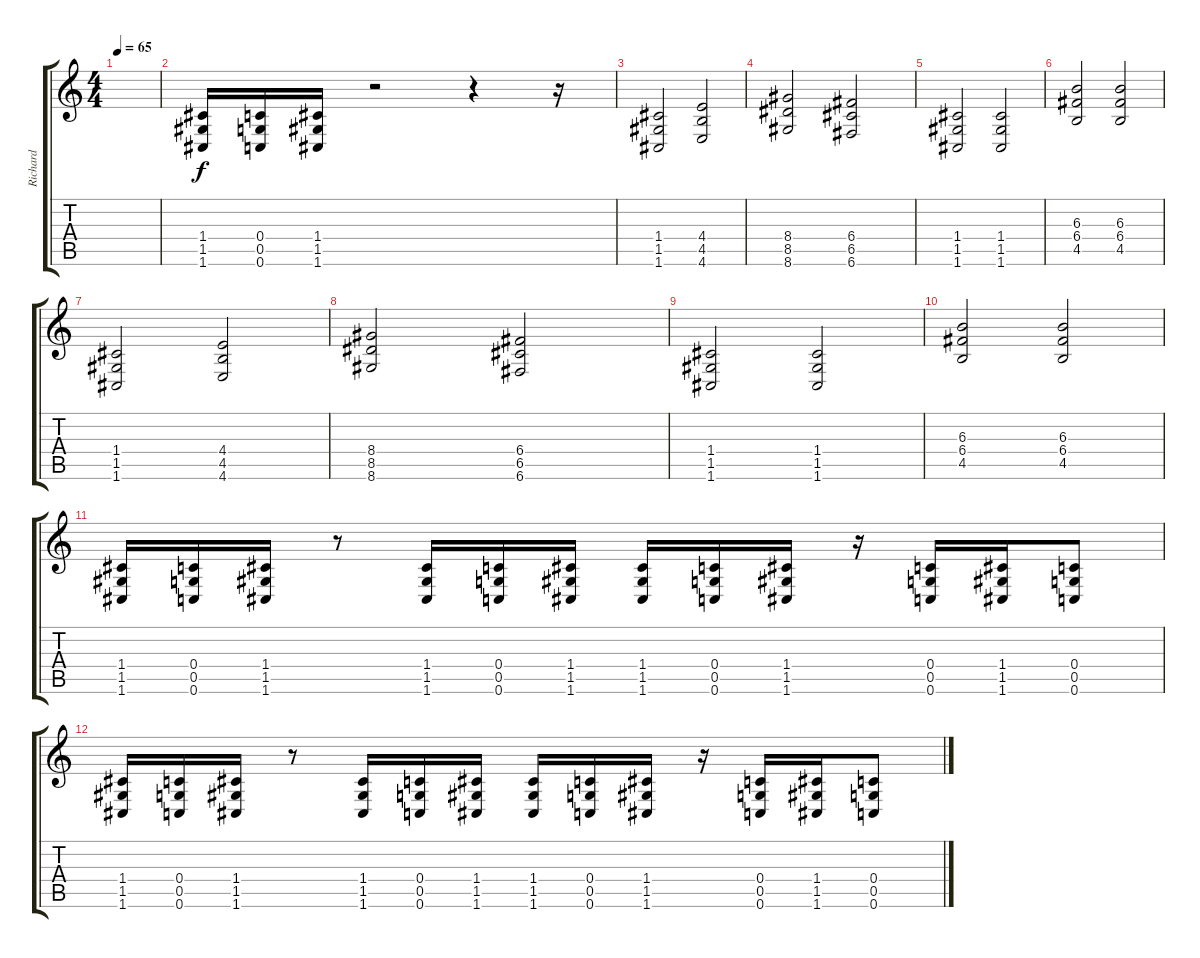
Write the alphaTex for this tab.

\track ("Richard" "Richard") {instrument distortionguitar}
\staff {score tabs}
\tuning (D4 A3 F3 C3 G2 C2) {hide}
\ts (4 4)
\tempo 65
\clef g2
\ks c
|
(1.4 1.5 1.6).16 (0.4 0.5 0.6).16 (1.4 1.5 1.6).16 r.2 r.4 r.16 |
(1.4 1.5 1.6).2 (4.4 4.5 4.6).2 |
(8.4 8.5 8.6).2 (6.4 6.5 6.6).2 |
(1.4 1.5 1.6).2 (1.4 1.5 1.6).2 |
(6.3 6.4 4.5).2 (6.3 6.4 4.5).2 |
(1.4 1.5 1.6).2 (4.4 4.5 4.6).2 |
(8.4 8.5 8.6).2 (6.4 6.5 6.6).2 |
(1.4 1.5 1.6).2 (1.4 1.5 1.6).2 |
(6.3 6.4 4.5).2 (6.3 6.4 4.5).2 |
(1.4 1.5 1.6).16 (0.4 0.5 0.6).16 (1.4 1.5 1.6).16 r.8 (1.4 1.5 1.6).16 (0.4 0.5 0.6).16 (1.4 1.5 1.6).16 (1.4 1.5 1.6).16 (0.4 0.5 0.6).16 (1.4 1.5 1.6).16 r.16 (0.4 0.5 0.6).16 (1.4 1.5 1.6).16 (0.4 0.5 0.6).8 |
(1.4 1.5 1.6).16 (0.4 0.5 0.6).16 (1.4 1.5 1.6).16 r.8 (1.4 1.5 1.6).16 (0.4 0.5 0.6).16 (1.4 1.5 1.6).16 (1.4 1.5 1.6).16 (0.4 0.5 0.6).16 (1.4 1.5 1.6).16 r.16 (0.4 0.5 0.6).16 (1.4 1.5 1.6).16 (0.4 0.5 0.6).8
